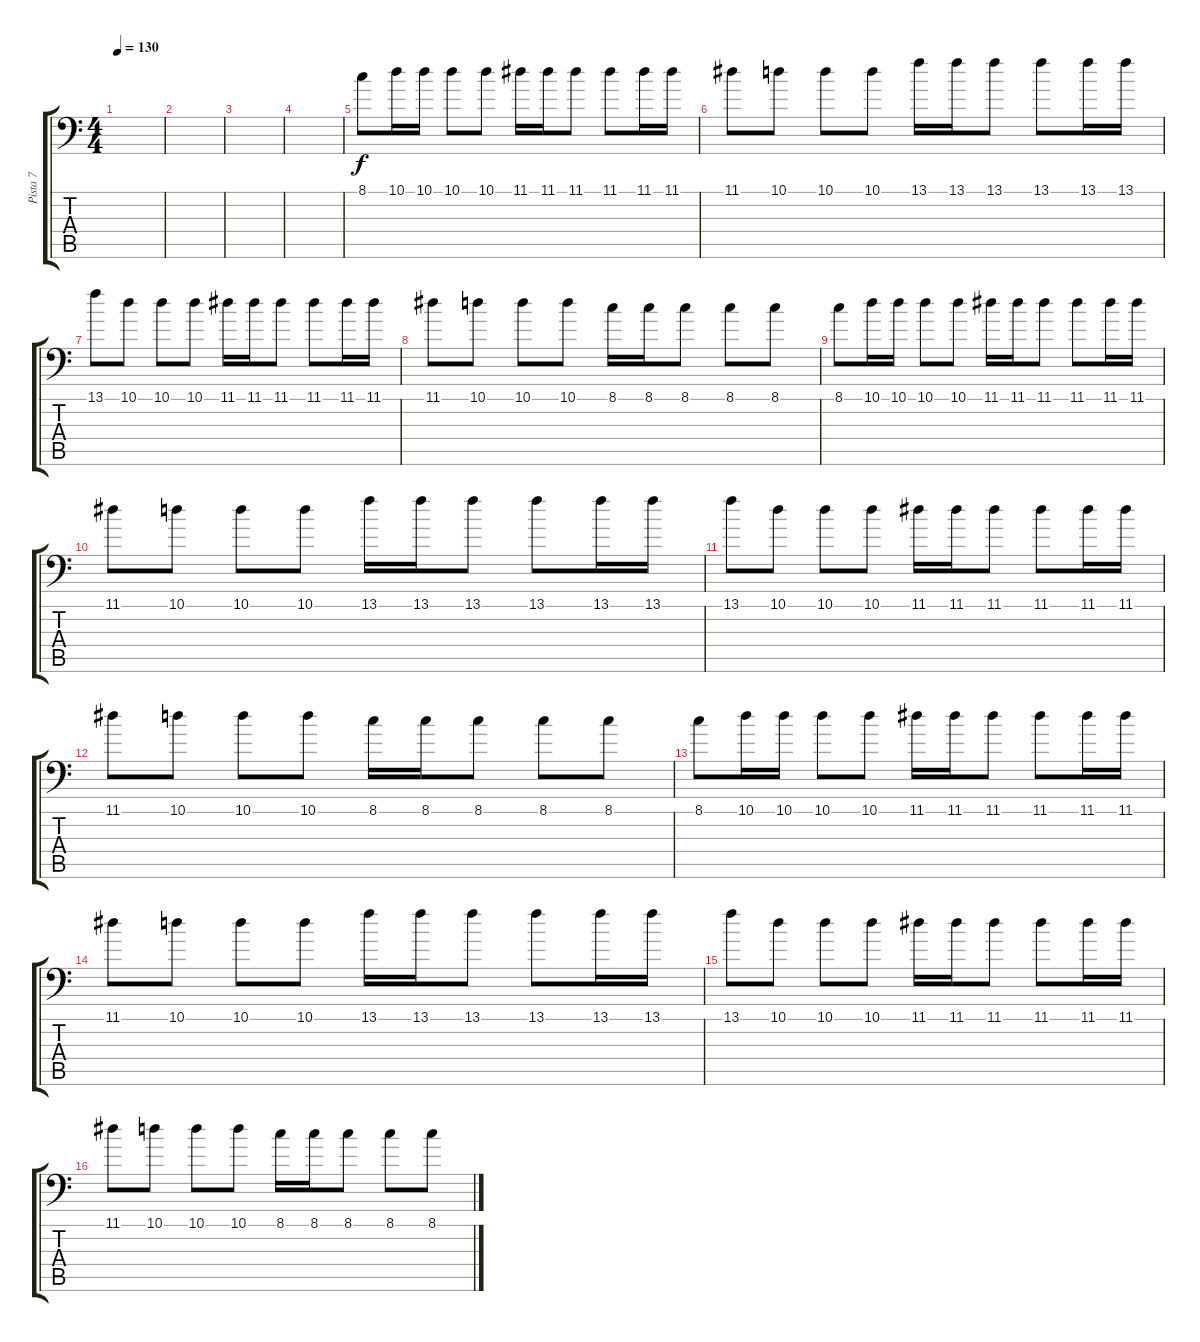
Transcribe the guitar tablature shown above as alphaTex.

\track ("Pista 7" "Pista 7") {instrument pad3polysynth}
\staff {score tabs}
\tuning (E4 B3 G3 D3 A2 G1) {hide}
\ts (4 4)
\tempo 130
\clef f4
\ks c
|
|
|
|
8.1.8{balance 0} 10.1.16 10.1.16 10.1.8 10.1.8 11.1.16{balance 16} 11.1.16 11.1.8 11.1.8 11.1.16 11.1.16 |
11.1.8{balance 0} 10.1.8 10.1.8 10.1.8 13.1.16{balance 16} 13.1.16 13.1.8 13.1.8 13.1.16 13.1.16 |
13.1.8{balance 0} 10.1.8 10.1.8 10.1.8 11.1.16{balance 16} 11.1.16 11.1.8 11.1.8 11.1.16 11.1.16 |
11.1.8{balance 0} 10.1.8 10.1.8 10.1.8 8.1.16{balance 16} 8.1.16 8.1.8 8.1.8 8.1.8 |
8.1.8{balance 0} 10.1.16 10.1.16 10.1.8 10.1.8 11.1.16{balance 16} 11.1.16 11.1.8 11.1.8 11.1.16 11.1.16 |
11.1.8{balance 0} 10.1.8 10.1.8 10.1.8 13.1.16{balance 16} 13.1.16 13.1.8 13.1.8 13.1.16 13.1.16 |
13.1.8{balance 0} 10.1.8 10.1.8 10.1.8 11.1.16{balance 16} 11.1.16 11.1.8 11.1.8 11.1.16 11.1.16 |
11.1.8{balance 0} 10.1.8 10.1.8 10.1.8 8.1.16{balance 16} 8.1.16 8.1.8 8.1.8 8.1.8 |
8.1.8{balance 0} 10.1.16 10.1.16 10.1.8 10.1.8 11.1.16{balance 16} 11.1.16 11.1.8 11.1.8 11.1.16 11.1.16 |
11.1.8{balance 0} 10.1.8 10.1.8 10.1.8 13.1.16{balance 16} 13.1.16 13.1.8 13.1.8 13.1.16 13.1.16 |
13.1.8{balance 0} 10.1.8 10.1.8 10.1.8 11.1.16{balance 16} 11.1.16 11.1.8 11.1.8 11.1.16 11.1.16 |
11.1.8{balance 0} 10.1.8 10.1.8 10.1.8 8.1.16{balance 16} 8.1.16 8.1.8 8.1.8 8.1.8
